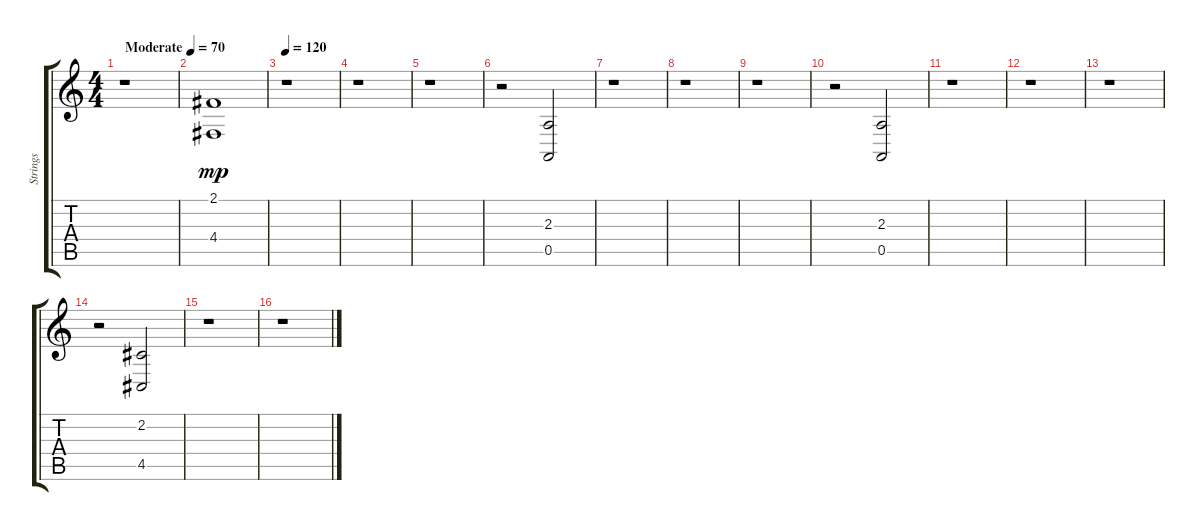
\track ("Strings" "Strings") {instrument stringensemble1}
\staff {score tabs}
\tuning (E4 B3 G3 D3 A2 E2) {hide}
\ts (4 4)
\tempo (70 "Moderate")
\clef g2
\ks c
r.1{dy mp instrument stringensemble1} |
(2.1 4.4).1 |
\tempo 120
r.1 |
r.1 |
r.1 |
r.2 (2.3 0.5).2 |
r.1 |
r.1 |
r.1 |
r.2 (2.3 0.5).2 |
r.1 |
r.1 |
r.1 |
r.2 (2.2 4.5).2 |
r.1 |
r.1
